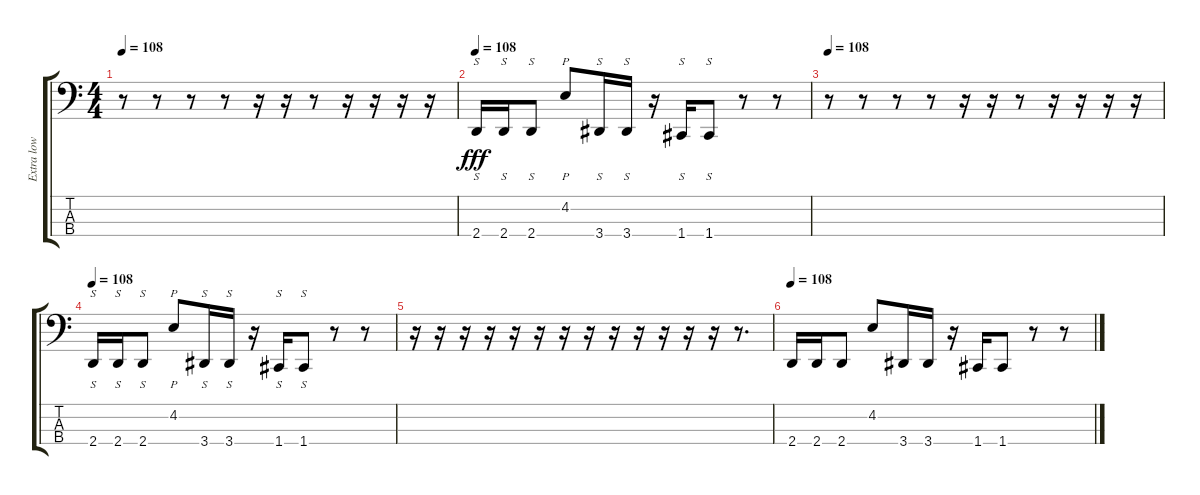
\track ("Extra low sound" "Extra low ") {instrument electricbassfinger}
\staff {score tabs}
\tuning (F2 C2 G1 C1) {hide}
\ts (4 4)
\tempo 108
\clef f4
\ks c
r.8{dy fff} r.8 r.8 r.8 r.16 r.16 r.8 r.16 r.16 r.16 r.16 |
\tempo 108
2.4.16{s} 2.4.16{s} 2.4.8{s} 4.2.8{p} 3.4.16{s} 3.4.16{s} r.16 1.4.16{s} 1.4.8{s} r.8 r.8 |
\tempo 108
r.8 r.8 r.8 r.8 r.16 r.16 r.8 r.16 r.16 r.16 r.16 |
\tempo 108
2.4.16{s} 2.4.16{s} 2.4.8{s} 4.2.8{p} 3.4.16{s} 3.4.16{s} r.16 1.4.16{s} 1.4.8{s} r.8 r.8 |
r.16 r.16 r.16 r.16 r.16 r.16 r.16 r.16 r.16 r.16 r.16 r.16 r.16 r.8{d} |
\tempo 108
2.4.16 2.4.16 2.4.8 4.2.8 3.4.16 3.4.16 r.16 1.4.16 1.4.8 r.8 r.8
